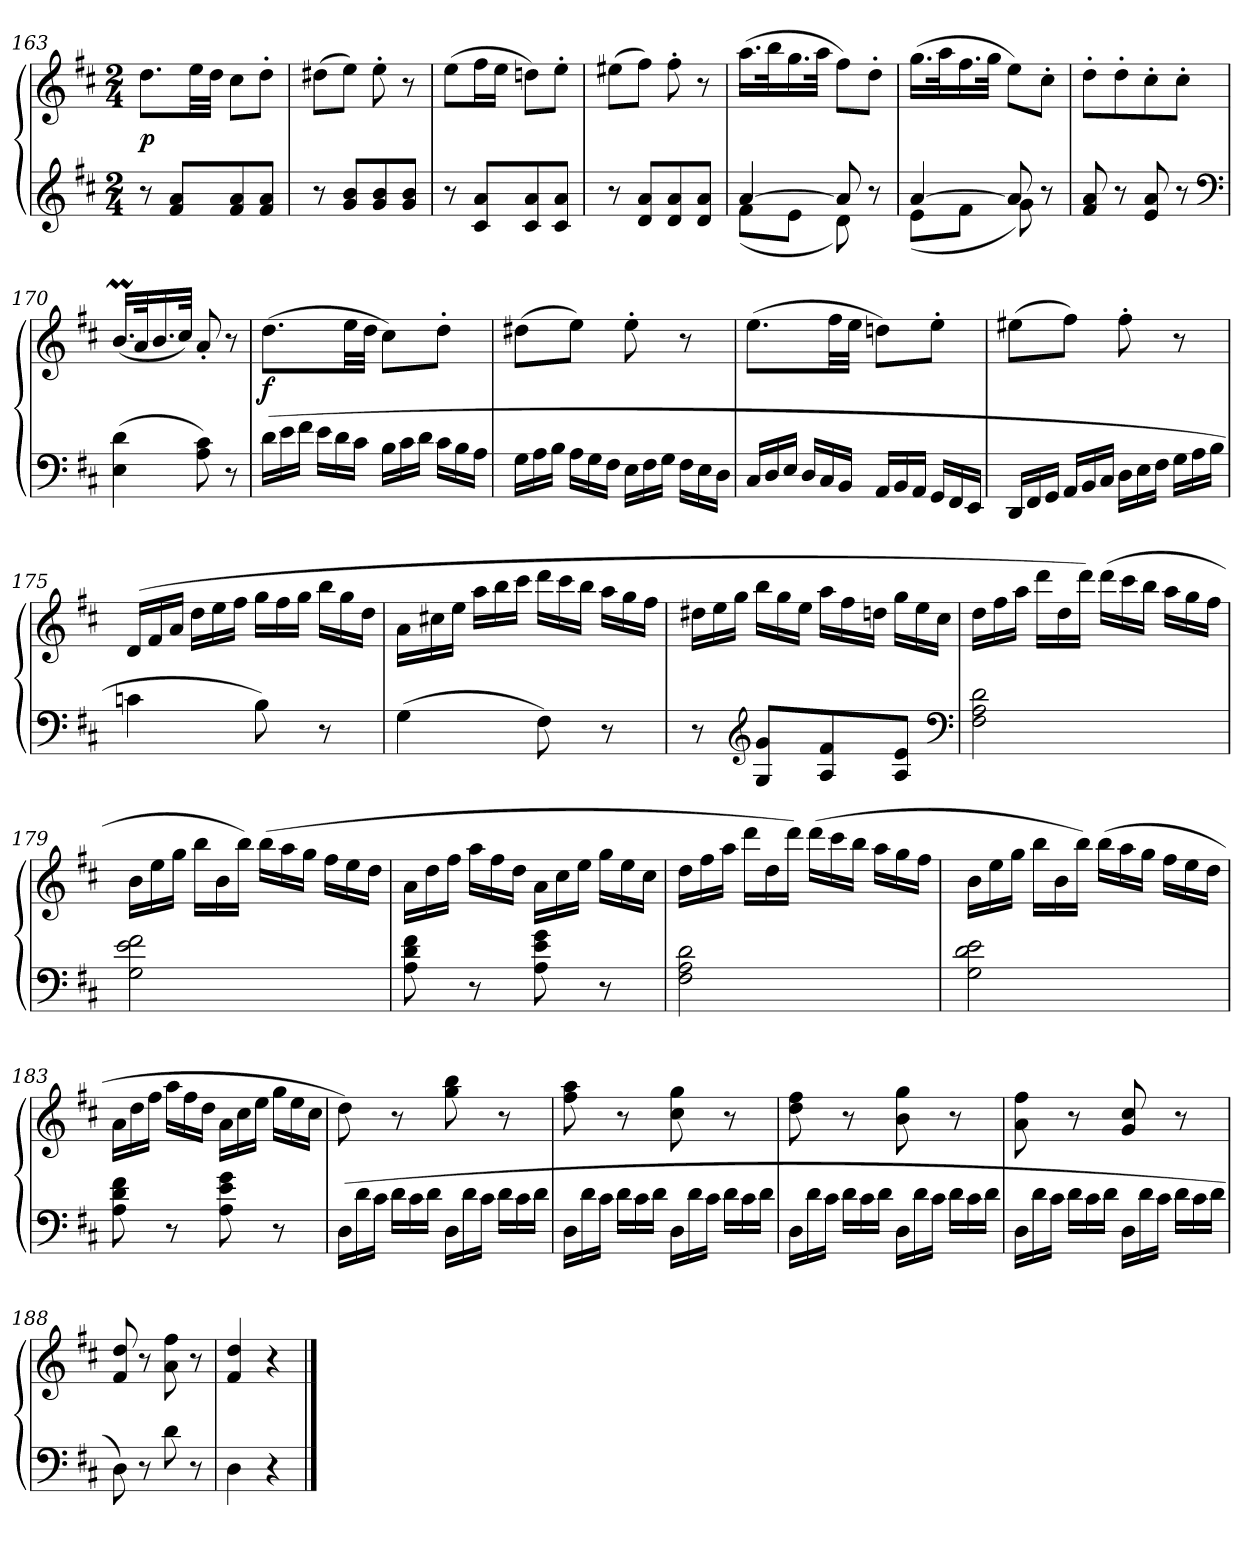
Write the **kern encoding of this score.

**kern	**kern	**dynam
*part1	*part1	*part1
*staff2	*staff1	*staff1/2
*clefG2	*clefG2	*
*k[f#c#]	*k[f#c#]	*
*D:	*D:	*
*M2/4	*M2/4	*
=163	=163	=163
8r	8.ddL	p
8f# 8aL	.	.
.	32eeLL	.
.	32ddJJJ	.
8f# 8a	8cc#L	.
8f# 8aJ	8dd'J	.
=164	=164	=164
8r	(8dd#XL	.
8g 8bL	8eeJ)	.
8g 8b	8ee'	.
8g 8bJ	8r	.
=165	=165	=165
8r	(8eeL	.
8c# 8aL	16ff#L	.
.	16eeJJ	.
8c# 8a	8ddnL)	.
8c# 8aJ	8ee'J	.
=166	=166	=166
8r	(8ee#XL	.
8d 8aL	8ff#J)	.
8d 8a	8ff#'	.
8d 8aJ	8r	.
=167	=167	=167
*^	*	*
[4a	(8f#L	(16.aaLL	.
.	.	32bbK	.
.	8eJ	16.gg	.
.	.	32aaJJk	.
8a]	8d)	8ff#L)	.
8r	8ryy	8dd'J	.
=168	=168	=168	=168
[4a	(8eL	(16.ggLL	.
.	.	32aaK	.
.	8f#J	16.ff#	.
.	.	32ggJJk	.
8a]	8g)	8eeL)	.
8r	8ryy	8cc#'J	.
*v	*v	*	*
=169	=169	=169
8f# 8a	8dd'L	.
8r	8dd'	.
8e 8a	8cc#'	.
8r	8cc#'J	.
*clefF4	*	*
=170	=170	=170
(4E 4d	(16.bM/LL	.
.	32a/K	.
.	16.b/	.
.	32cc#/JJk)	.
8A 8c#)	8a'	.
8r	8r	.
=171	=171	=171
*Xtuplet	*	*
(24dLL	(8.ddL	f
24e	.	.
24f#JJ	.	.
24eLL	.	.
24d	.	.
.	32eeLL	.
24c#JJ	.	.
.	32ddJJJ	.
24BLL	8cc#L)	.
24c#	.	.
24dJJ	.	.
24c#LL	8dd'J	.
24B	.	.
24AJJ	.	.
=172	=172	=172
24GLL	(8dd#XL	.
24A	.	.
24BJJ	.	.
24ALL	8eeJ)	.
24G	.	.
24F#JJ	.	.
24ELL	8ee'	.
24F#	.	.
24GJJ	.	.
24F#LL	8r	.
24E	.	.
24DJJ	.	.
=173	=173	=173
24C#/LL	(8.eeL	.
24D/	.	.
24E/JJ	.	.
24DLL	.	.
24C#	.	.
.	32ff#LL	.
24BBJJ	.	.
.	32eeJJJ	.
24AALL	8ddnL)	.
24BB	.	.
24AAJJ	.	.
24GGLL	8ee'J	.
24FF#	.	.
24EEJJ	.	.
=174	=174	=174
24DDLL	(8ee#XL	.
24FF#	.	.
24GGJJ	.	.
24AALL	8ff#J)	.
24BB	.	.
24C#JJ	.	.
24DLL	8ff#'	.
24E	.	.
24F#JJ	.	.
24GLL	8r	.
24A	.	.
24BJJ	.	.
=175	=175	=175
*	*Xtuplet	*
4cn	(>24dLL	.
.	24f#	.
.	24aJJ	.
.	24ddLL	.
.	24ee	.
.	24ff#JJ	.
8B)	24ggLL	.
.	24ff#	.
.	24ggJJ	.
8r	24bbLL	.
.	24gg	.
.	24ddJJ	.
=176	=176	=176
(4G	24aLL	.
.	24cc#X	.
.	24eeJJ	.
.	24aaLL	.
.	24bb	.
.	24ccc#JJ	.
8F#)	24dddLL	.
.	24ccc#	.
.	24bbJJ	.
8r	24aaLL	.
.	24gg	.
.	24ff#JJ	.
=177	=177	=177
8r	24dd#XLL	.
.	24ee	.
.	24ggJJ	.
*clefG2	*	*
8G 8gL	24bbLL	.
.	24gg	.
.	24eeJJ	.
8A 8f#	24aaLL	.
.	24ff#	.
.	24ddnJJ	.
8A 8eJ	24ggLL	.
.	24ee	.
.	24cc#JJ	.
*clefF4	*	*
=178	=178	=178
2F# 2A 2d	24ddLL	.
.	24ff#	.
.	24aaJJ	.
.	24dddLL	.
.	24dd	.
.	24dddJJ)	.
.	(24dddLL	.
.	24ccc#	.
.	24bbJJ	.
.	24aaLL	.
.	24gg	.
.	24ff#JJ	.
=179	=179	=179
2G 2e 2f#	24bLL	.
.	24ee	.
.	24ggJJ	.
.	24bbLL	.
.	24b	.
.	24bbJJ)	.
.	(24bbLL	.
.	24aa	.
.	24ggJJ	.
.	24ff#LL	.
.	24ee	.
.	24ddJJ	.
=180	=180	=180
8A 8d 8f#	24aLL	.
.	24dd	.
.	24ff#JJ	.
8r	24aaLL	.
.	24ff#	.
.	24ddJJ	.
8A 8e 8g	24aLL	.
.	24cc#	.
.	24eeJJ	.
8r	24ggLL	.
.	24ee	.
.	24cc#JJ	.
=181	=181	=181
2F# 2A 2d	24ddLL	.
.	24ff#	.
.	24aaJJ	.
.	24dddLL	.
.	24dd	.
.	24dddJJ)	.
.	(24dddLL	.
.	24ccc#	.
.	24bbJJ	.
.	24aaLL	.
.	24gg	.
.	24ff#JJ	.
=182	=182	=182
2G 2d 2e	24bLL	.
.	24ee	.
.	24ggJJ	.
.	24bbLL	.
.	24b	.
.	24bbJJ)	.
.	(24bbLL	.
.	24aa	.
.	24ggJJ	.
.	24ff#LL	.
.	24ee	.
.	24ddJJ	.
=183	=183	=183
8A 8d 8f#	24aLL	.
.	24dd	.
.	24ff#JJ	.
8r	24aaLL	.
.	24ff#	.
.	24ddJJ	.
8A 8e 8g	24aLL	.
.	24cc#	.
.	24eeJJ	.
8r	24ggLL	.
.	24ee	.
.	24cc#JJ	.
=184	=184	=184
(>24DLL	8dd)	.
24d	.	.
24c#JJ	.	.
24dLL	8r	.
24c#	.	.
24dJJ	.	.
24DLL	8gg 8bb	.
24d	.	.
24c#JJ	.	.
24dLL	8r	.
24c#	.	.
24dJJ	.	.
=185	=185	=185
24DLL	8ff# 8aa	.
24d	.	.
24c#JJ	.	.
24dLL	8r	.
24c#	.	.
24dJJ	.	.
24DLL	8cc# 8gg	.
24d	.	.
24c#JJ	.	.
24dLL	8r	.
24c#	.	.
24dJJ	.	.
=186	=186	=186
24DLL	8dd 8ff#	.
24d	.	.
24c#JJ	.	.
24dLL	8r	.
24c#	.	.
24dJJ	.	.
24DLL	8b 8gg	.
24d	.	.
24c#JJ	.	.
24dLL	8r	.
24c#	.	.
24dJJ	.	.
=187	=187	=187
24DLL	8a 8ff#	.
24d	.	.
24c#JJ	.	.
24dLL	8r	.
24c#	.	.
24dJJ	.	.
24DLL	8g 8cc#	.
24d	.	.
24c#JJ	.	.
24dLL	8r	.
24c#	.	.
24dJJ	.	.
=188	=188	=188
8D)	8f# 8dd	.
8r	8r	.
8d	8a 8ff#	.
8r	8r	.
=189	=189	=189
4D	4f# 4dd	.
4r	4r	.
==	==	==
*-	*-	*-
